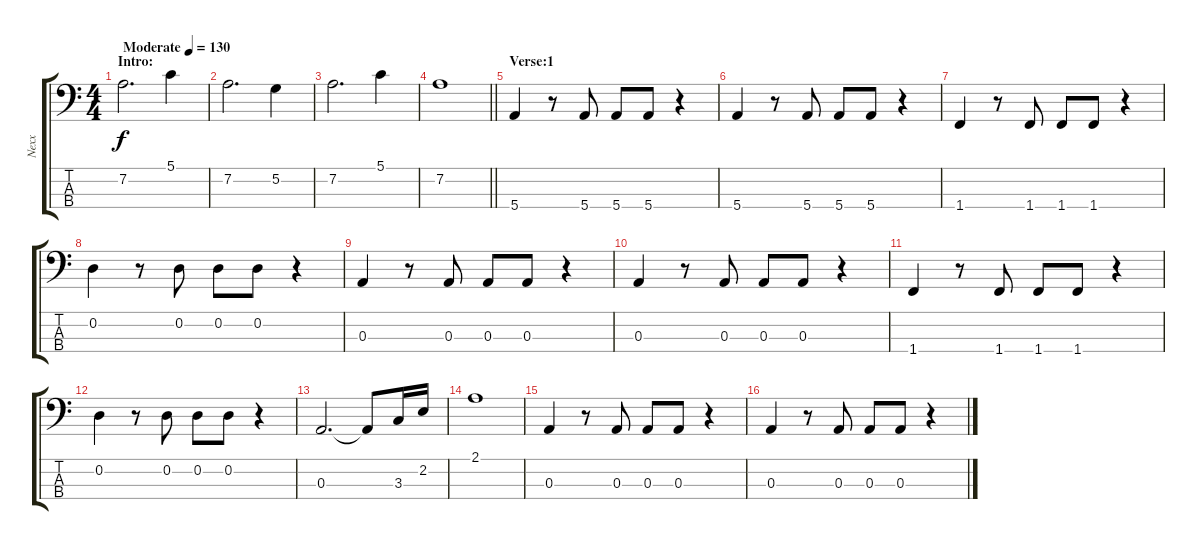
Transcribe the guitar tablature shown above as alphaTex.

\track ("Nexx" "Nexx") {instrument acousticbass}
\staff {score tabs}
\tuning (G2 D2 A1 E1) {hide}
\ts (4 4)
\section ("" "Intro:")
\tempo (130 "Moderate")
\clef f4
\ks c
7.2.2{d dy f instrument acousticbass} 5.1.4 |
7.2.2{d} 5.2.4 |
7.2.2{d} 5.1.4 |
\barLineRight lightlight
7.2.1 |
\section ("" "Verse:1")
5.4.4 r.8 5.4.8 5.4.8 5.4.8 r.4 |
5.4.4 r.8 5.4.8 5.4.8 5.4.8 r.4 |
1.4.4 r.8 1.4.8 1.4.8 1.4.8 r.4 |
0.2.4 r.8 0.2.8 0.2.8 0.2.8 r.4 |
0.3.4 r.8 0.3.8 0.3.8 0.3.8 r.4 |
0.3.4 r.8 0.3.8 0.3.8 0.3.8 r.4 |
1.4.4 r.8 1.4.8 1.4.8 1.4.8 r.4 |
0.2.4 r.8 0.2.8 0.2.8 0.2.8 r.4 |
0.3.2{d} 0.3{t}.8 3.3.16 2.2.16 |
2.1.1 |
0.3.4 r.8 0.3.8 0.3.8 0.3.8 r.4 |
0.3.4 r.8 0.3.8 0.3.8 0.3.8 r.4
